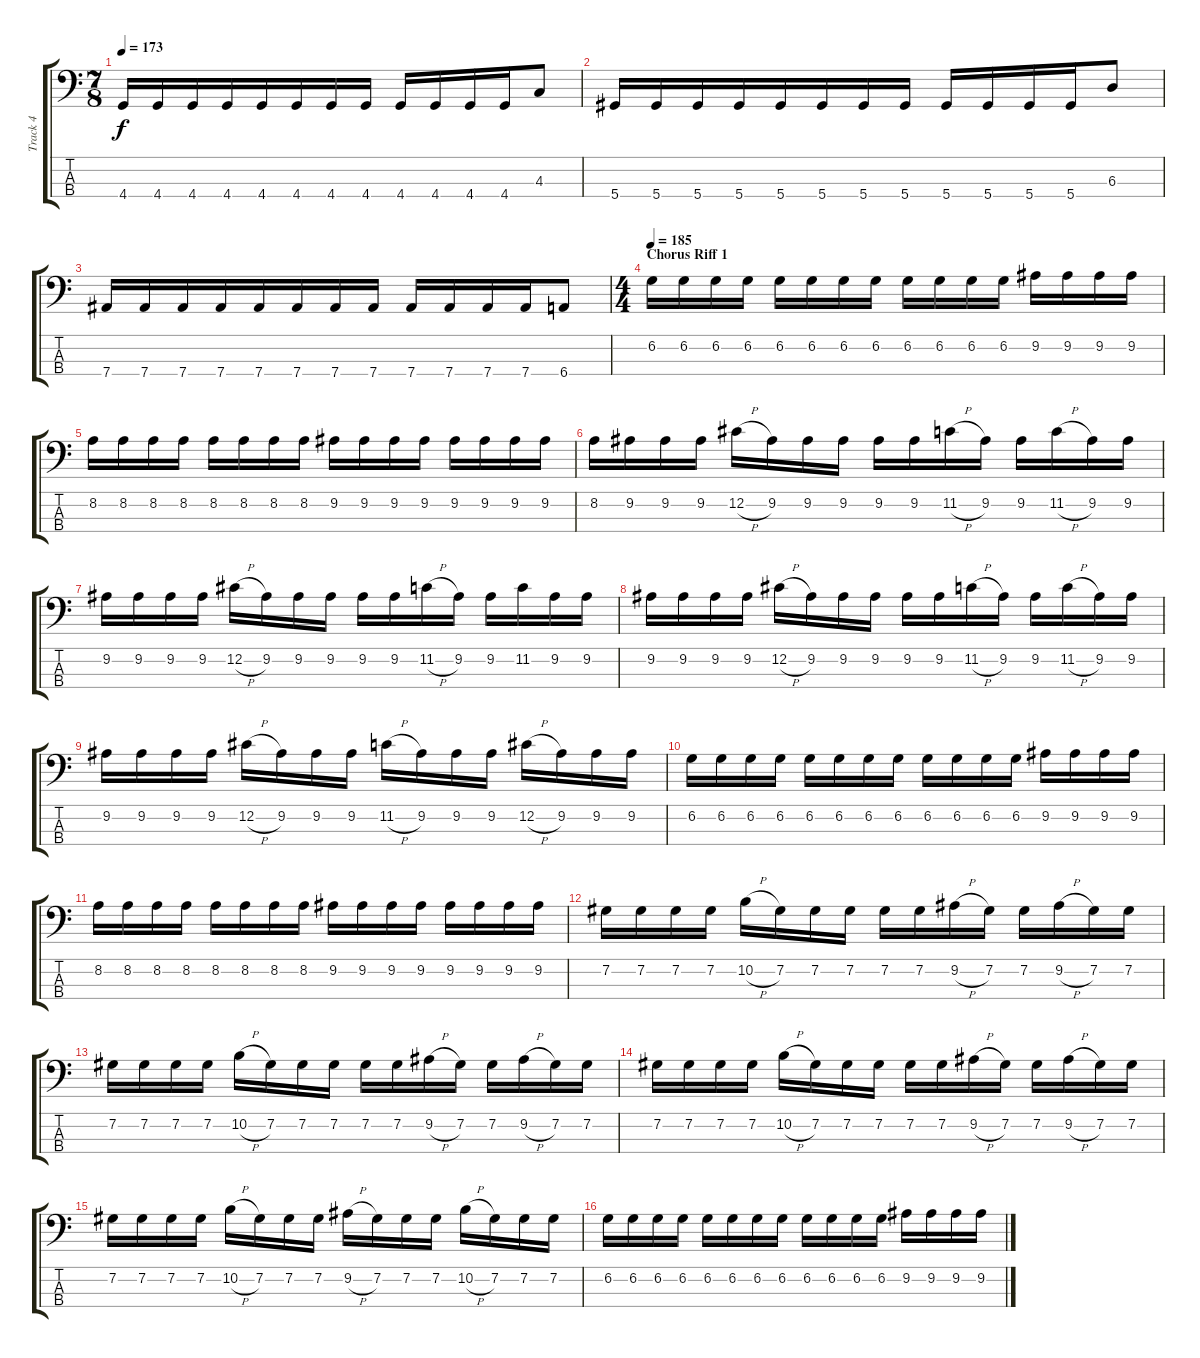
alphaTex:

\track ("Track 4" "Track 4") {instrument electricbasspick}
\staff {score tabs}
\tuning (Gb2 Db2 Ab1 Eb1) {hide}
\ts (7 8)
\tempo 173
\clef f4
\ks c
4.4.16{dy f} 4.4.16 4.4.16 4.4.16 4.4.16 4.4.16 4.4.16 4.4.16 4.4.16 4.4.16 4.4.16 4.4.16 4.3.8 |
5.4.16 5.4.16 5.4.16 5.4.16 5.4.16 5.4.16 5.4.16 5.4.16 5.4.16 5.4.16 5.4.16 5.4.16 6.3.8 |
7.4.16 7.4.16 7.4.16 7.4.16 7.4.16 7.4.16 7.4.16 7.4.16 7.4.16 7.4.16 7.4.16 7.4.16 6.4.8 |
\ts (4 4)
\section ("" "Chorus Riff 1")
\tempo 185
6.2.16 6.2.16 6.2.16 6.2.16 6.2.16 6.2.16 6.2.16 6.2.16 6.2.16 6.2.16 6.2.16 6.2.16 9.2.16 9.2.16 9.2.16 9.2.16 |
8.2.16 8.2.16 8.2.16 8.2.16 8.2.16 8.2.16 8.2.16 8.2.16 9.2.16 9.2.16 9.2.16 9.2.16 9.2.16 9.2.16 9.2.16 9.2.16 |
8.2.16 9.2.16 9.2.16 9.2.16 12.2{h}.16 9.2.16 9.2.16 9.2.16 9.2.16 9.2.16 11.2{h}.16 9.2.16 9.2.16 11.2{h}.16 9.2.16 9.2.16 |
9.2.16 9.2.16 9.2.16 9.2.16 12.2{h}.16 9.2.16 9.2.16 9.2.16 9.2.16 9.2.16 11.2{h}.16 9.2.16 9.2.16 11.2.16 9.2.16 9.2.16 |
9.2.16 9.2.16 9.2.16 9.2.16 12.2{h}.16 9.2.16 9.2.16 9.2.16 9.2.16 9.2.16 11.2{h}.16 9.2.16 9.2.16 11.2{h}.16 9.2.16 9.2.16 |
9.2.16 9.2.16 9.2.16 9.2.16 12.2{h}.16 9.2.16 9.2.16 9.2.16 11.2{h}.16 9.2.16 9.2.16 9.2.16 12.2{h}.16 9.2.16 9.2.16 9.2.16 |
6.2.16 6.2.16 6.2.16 6.2.16 6.2.16 6.2.16 6.2.16 6.2.16 6.2.16 6.2.16 6.2.16 6.2.16 9.2.16 9.2.16 9.2.16 9.2.16 |
8.2.16 8.2.16 8.2.16 8.2.16 8.2.16 8.2.16 8.2.16 8.2.16 9.2.16 9.2.16 9.2.16 9.2.16 9.2.16 9.2.16 9.2.16 9.2.16 |
7.2.16 7.2.16 7.2.16 7.2.16 10.2{h}.16 7.2.16 7.2.16 7.2.16 7.2.16 7.2.16 9.2{h}.16 7.2.16 7.2.16 9.2{h}.16 7.2.16 7.2.16 |
7.2.16 7.2.16 7.2.16 7.2.16 10.2{h}.16 7.2.16 7.2.16 7.2.16 7.2.16 7.2.16 9.2{h}.16 7.2.16 7.2.16 9.2{h}.16 7.2.16 7.2.16 |
7.2.16 7.2.16 7.2.16 7.2.16 10.2{h}.16 7.2.16 7.2.16 7.2.16 7.2.16 7.2.16 9.2{h}.16 7.2.16 7.2.16 9.2{h}.16 7.2.16 7.2.16 |
7.2.16 7.2.16 7.2.16 7.2.16 10.2{h}.16 7.2.16 7.2.16 7.2.16 9.2{h}.16 7.2.16 7.2.16 7.2.16 10.2{h}.16 7.2.16 7.2.16 7.2.16 |
6.2.16 6.2.16 6.2.16 6.2.16 6.2.16 6.2.16 6.2.16 6.2.16 6.2.16 6.2.16 6.2.16 6.2.16 9.2.16 9.2.16 9.2.16 9.2.16
